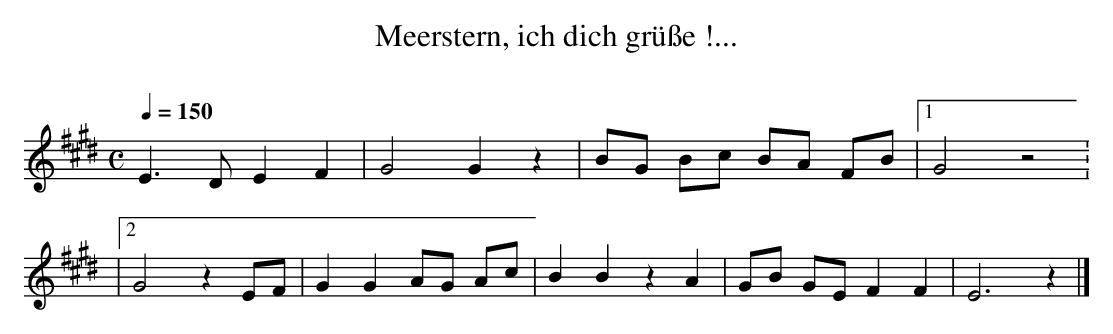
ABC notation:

X:1
T:Meerstern, ich dich grüße !...
O:
M:C
L:1/4
Q:1/4=150
K:E
E>D EF | G2G z | B/G/ B/c/ B/A/ F/B/ |1 G2 z2 :
|2 G2 z E/F/ | GG A/G/ A/c/ | BB zA | G/B/ G/E/ FF | E3 z |]
